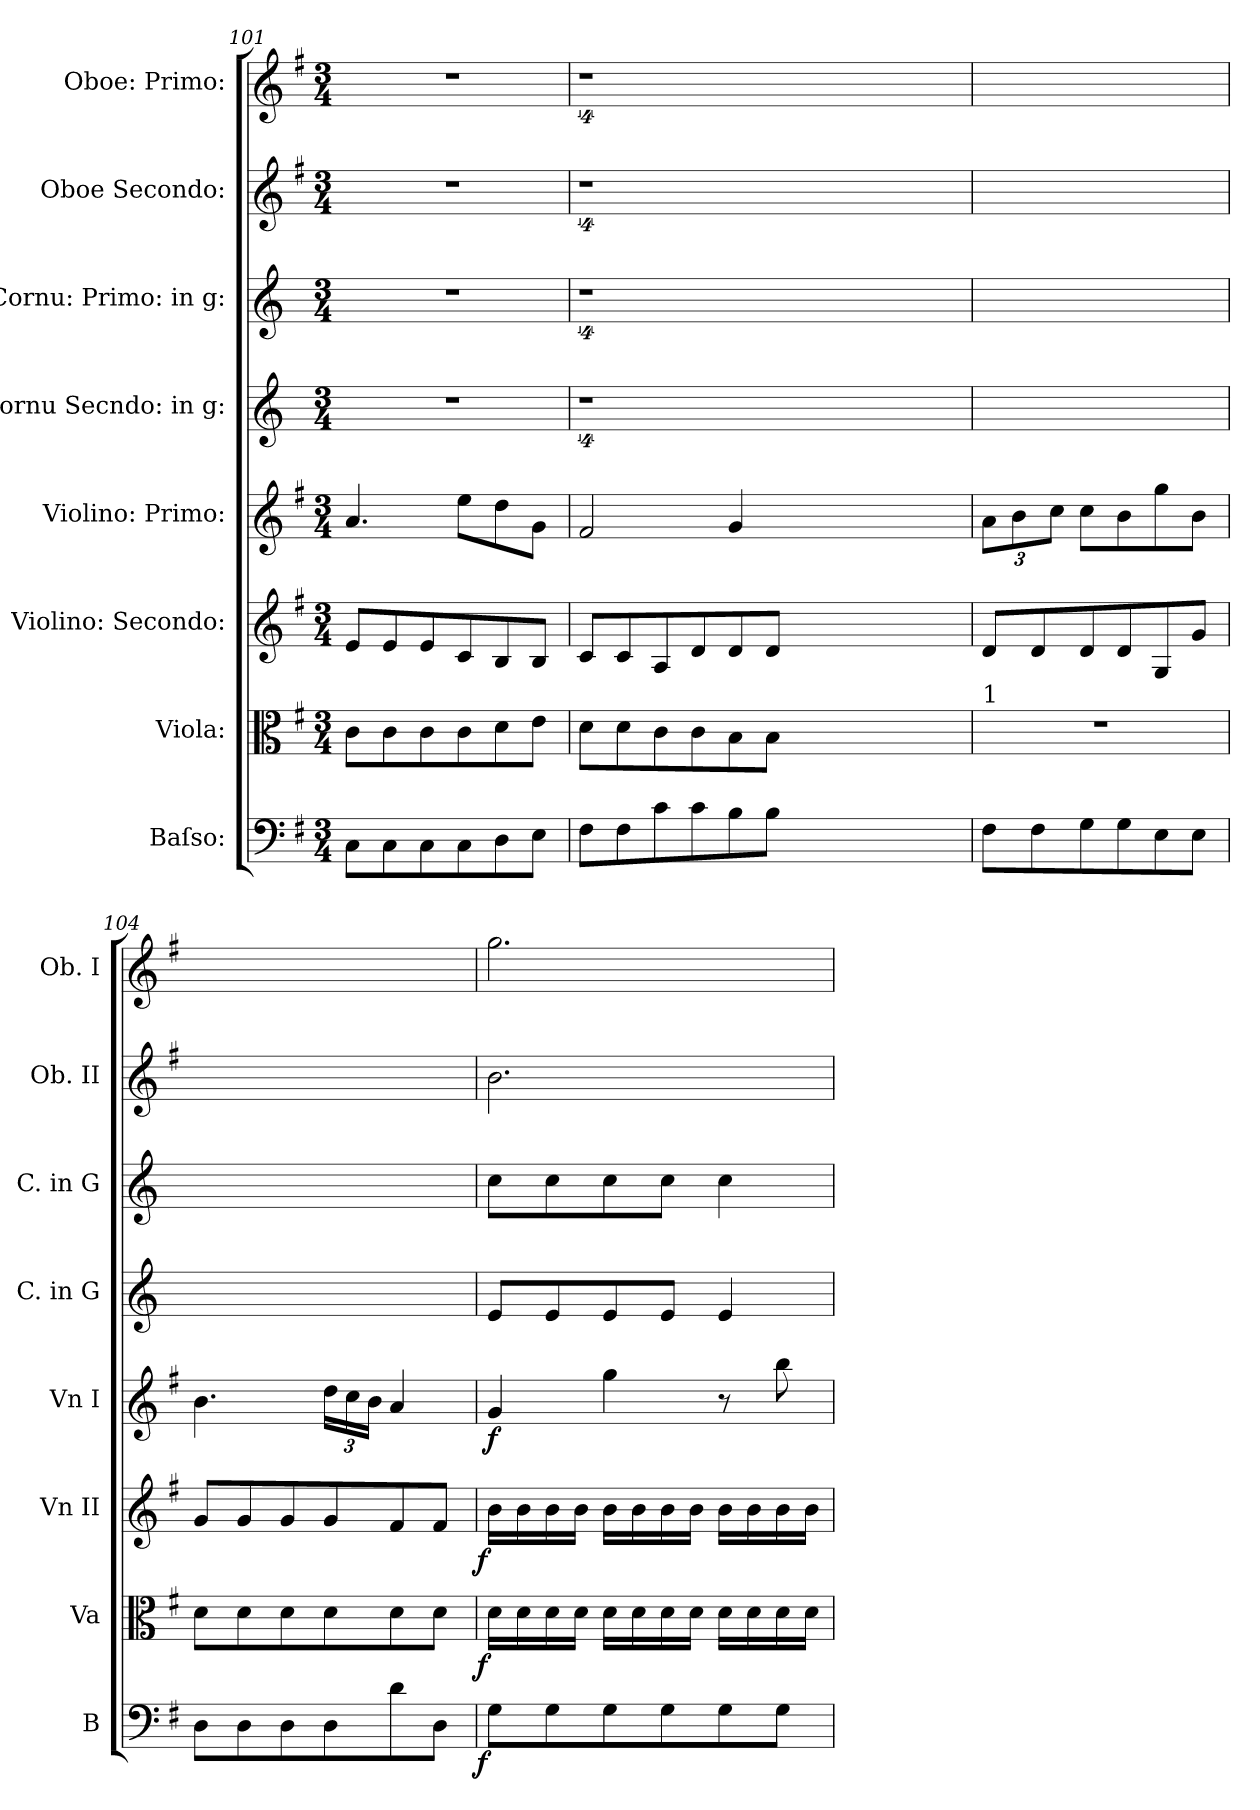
**kern	**dynam	**kern	**dynam	**kern	**dynam	**kern	**dynam	**kern	**kern	**kern	**kern
*part8	*part8	*part7	*part7	*part6	*part6	*part5	*part5	*part4	*part3	*part2	*part1
*staff8	*staff8	*staff7	*staff7	*staff6	*staff6	*staff5	*staff5	*staff4	*staff3	*staff2	*staff1
*I"Baſso:	*	*I"Viola:	*	*I"Violino: Secondo:	*	*I"Violino: Primo:	*	*I"Cornu Secndo: in g:	*I"Cornu: Primo: in g:	*I"Oboe Secondo:	*I"Oboe: Primo:
*I'B	*	*I'Va	*	*I'Vn II	*	*I'Vn I	*	*I'C. in G	*I'C. in G	*I'Ob. II	*I'Ob. I
*clefF4	*	*clefC3	*	*clefG2	*	*clefG2	*	*clefG2	*clefG2	*clefG2	*clefG2
*	*	*	*	*	*	*	*	*ITrd3c5	*ITrd3c5	*	*
*k[f#]	*	*k[f#]	*	*k[f#]	*	*k[f#]	*	*k[f#]	*k[f#]	*k[f#]	*k[f#]
*M3/4	*	*M3/4	*	*M3/4	*	*M3/4	*	*M3/4	*M3/4	*M3/4	*M3/4
=101	=101	=101	=101	=101	=101	=101	=101	=101	=101	=101	=101
8C\L	.	8c\L	.	8e/L	.	4.a/	.	2.r	2.r	2.r	2.r
8C\	.	8c\	.	8e/	.	.	.	.	.	.	.
8C\	.	8c\	.	8e/	.	.	.	.	.	.	.
8C\	.	8c\	.	8c/	.	8ee\L	.	.	.	.	.
8D\	.	8d\	.	8B/	.	8dd\	.	.	.	.	.
8E\J	.	8e\J	.	8B/J	.	8g\J	.	.	.	.	.
=102	=102	=102	=102	=102	=102	=102	=102	=102	=102	=102	=102
8F#\L	.	8d\L	.	8c/L	.	2f#/	.	4%9r	4%9r	4%9r	4%9r
8F#\	.	8d\	.	8c/	.	.	.	.	.	.	.
8c\	.	8c\	.	8A/	.	.	.	.	.	.	.
8c\	.	8c\	.	8d/	.	.	.	.	.	.	.
8B\	.	8B\	.	8d/	.	4g/	.	.	.	.	.
8B\J	.	8B\J	.	8d/J	.	.	.	.	.	.	.
1.ryy	.	1.ryy	.	1.ryy	.	1.ryy	.	.	.	.	.
=103	=103	=103	=103	=103	=103	=103	=103	=103	=103	=103	=103
!	!	!LO:TX:a:t=1	!	!	!	!	!	!	!	!	!
8F#\L	.	2.r	.	8d/L	.	12a\L	.	2.ryy	2.ryy	2.ryy	2.ryy
.	.	.	.	.	.	12b\	.	.	.	.	.
8F#\	.	.	.	8d/	.	.	.	.	.	.	.
.	.	.	.	.	.	12cc\J	.	.	.	.	.
8G\	.	.	.	8d/	.	8cc\L	.	.	.	.	.
8G\	.	.	.	8d/	.	8b\	.	.	.	.	.
8E\	.	.	.	8G/	.	8gg\	.	.	.	.	.
8E\J	.	.	.	8g/J	.	8b\J	.	.	.	.	.
=104	=104	=104	=104	=104	=104	=104	=104	=104	=104	=104	=104
8D\L	.	8d\L	.	8g/L	.	4.b\	.	2.ryy	2.ryy	2.ryy	2.ryy
8D\	.	8d\	.	8g/	.	.	.	.	.	.	.
8D\	.	8d\	.	8g/	.	.	.	.	.	.	.
8D\	.	8d\	.	8g/	.	24dd\LL	.	.	.	.	.
.	.	.	.	.	.	24cc\	.	.	.	.	.
.	.	.	.	.	.	24b\JJ	.	.	.	.	.
8d\	.	8d\	.	8f#/	.	4a/	.	.	.	.	.
8D\J	.	8d\J	.	8f#/J	.	.	.	.	.	.	.
=105	=105	=105	=105	=105	=105	=105	=105	=105	=105	=105	=105
!	!LO:DY:b:rj	!	!LO:DY:b:rj	!	!LO:DY:b:rj	!	!LO:DY:b	!	!	!	!
8G\L	f	16d\LL	f	16b\LL	f	4g/	f	8B/L	8g\L	2.b\	2.gg\
.	.	16d\	.	16b\	.	.	.	.	.	.	.
8G\	.	16d\	.	16b\	.	.	.	8B/	8g\	.	.
.	.	16d\JJ	.	16b\JJ	.	.	.	.	.	.	.
8G\	.	16d\LL	.	16b\LL	.	4gg\	.	8B/	8g\	.	.
.	.	16d\	.	16b\	.	.	.	.	.	.	.
8G\	.	16d\	.	16b\	.	.	.	8B/J	8g\J	.	.
.	.	16d\JJ	.	16b\JJ	.	.	.	.	.	.	.
8G\	.	16d\LL	.	16b\LL	.	8r	.	4B/	4g\	.	.
.	.	16d\	.	16b\	.	.	.	.	.	.	.
8G\J	.	16d\	.	16b\	.	8bb\	.	.	.	.	.
.	.	16d\JJ	.	16b\JJ	.	.	.	.	.	.	.
=	=	=	=	=	=	=	=	=	=	=	=
*-	*-	*-	*-	*-	*-	*-	*-	*-	*-	*-	*-
